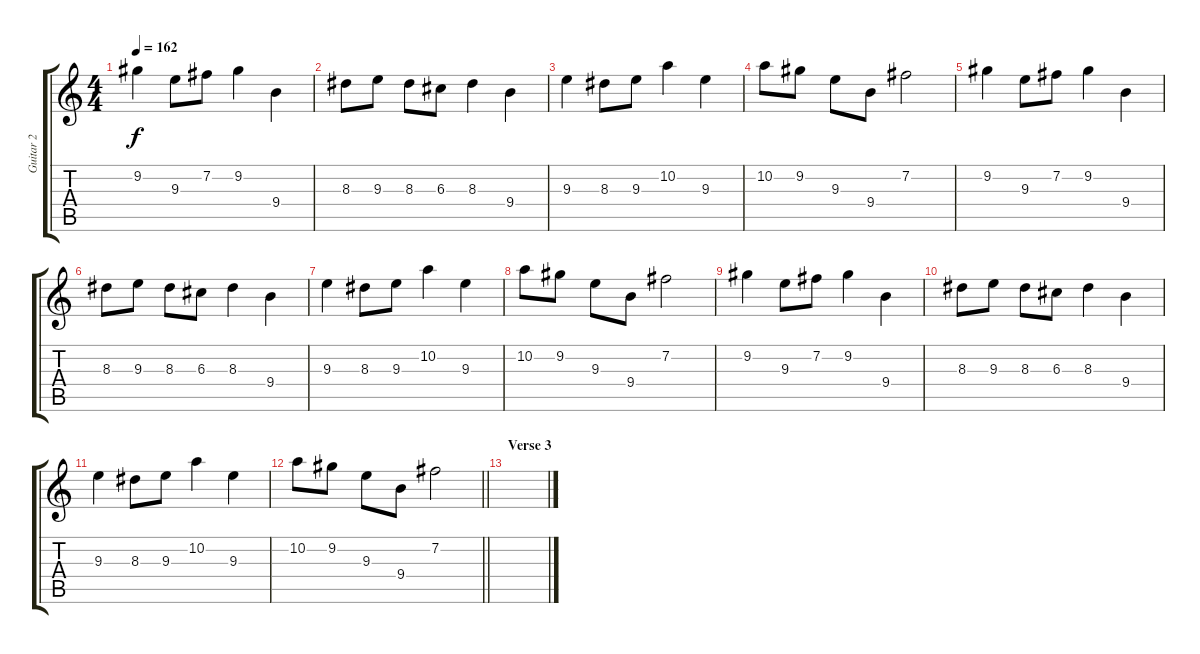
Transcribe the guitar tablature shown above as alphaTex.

\track ("Guitar 2" "Guitar 2") {instrument distortionguitar}
\staff {score tabs}
\tuning (E4 B3 G3 D3 A2 E2) {hide}
\ts (4 4)
\tempo 162
\clef g2
\ks c
9.2.4{dy f} 9.3.8 7.2.8 9.2.4 9.4.4 |
8.3.8 9.3.8 8.3.8 6.3.8 8.3.4 9.4.4 |
9.3.4 8.3.8 9.3.8 10.2.4 9.3.4 |
10.2.8 9.2.8 9.3.8 9.4.8 7.2.2 |
9.2.4 9.3.8 7.2.8 9.2.4 9.4.4 |
8.3.8 9.3.8 8.3.8 6.3.8 8.3.4 9.4.4 |
9.3.4 8.3.8 9.3.8 10.2.4 9.3.4 |
10.2.8 9.2.8 9.3.8 9.4.8 7.2.2 |
9.2.4 9.3.8 7.2.8 9.2.4 9.4.4 |
8.3.8 9.3.8 8.3.8 6.3.8 8.3.4 9.4.4 |
9.3.4 8.3.8 9.3.8 10.2.4 9.3.4 |
\barLineRight lightlight
10.2.8 9.2.8 9.3.8 9.4.8 7.2.2 |
\section ("" "Verse 3")
